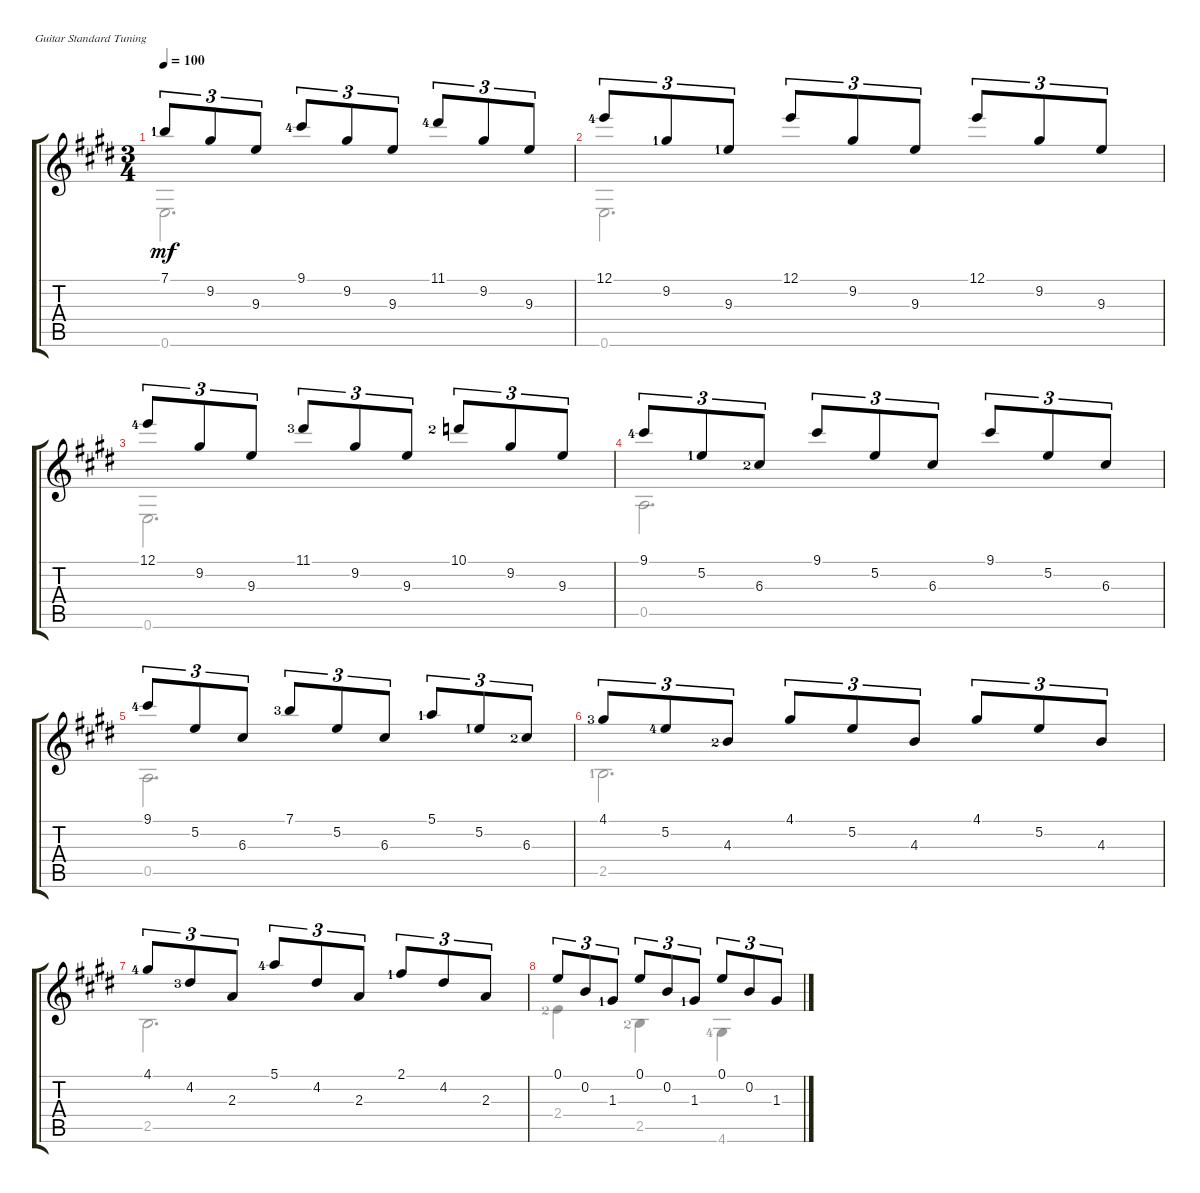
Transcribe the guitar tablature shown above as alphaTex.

\defaultSystemsLayout 4
\bracketExtendMode groupsimilarinstruments
\singleTrackTrackNamePolicy hidden
\multiTrackTrackNamePolicy hidden
\firstSystemTrackNameOrientation horizontal
\otherSystemsTrackNameOrientation horizontal
\chordDiagramsInScore
\track ("Steel Guitar" "S-Gt") {instrument acousticguitarsteel}
\staff {score tabs}
\tuning (E4 B3 G3 D3 A2 E2)
\voice
\ts (3 4)
\tempo 100
\clef g2
\ks e
7.1{lf 2}.8{tu (3 2) dy mf} 9.2.8{tu (3 2)} 9.3.8{tu (3 2)} 9.1{lf 5}.8{tu (3 2)} 9.2.8{tu (3 2)} 9.3.8{tu (3 2)} 11.1{lf 5}.8{tu (3 2)} 9.2.8{tu (3 2)} 9.3.8{tu (3 2)} |
12.1{lf 5}.8{tu (3 2)} 9.2{lf 2}.8{tu (3 2)} 9.3{lf 2}.8{tu (3 2)} 12.1.8{tu (3 2)} 9.2.8{tu (3 2)} 9.3.8{tu (3 2)} 12.1.8{tu (3 2)} 9.2.8{tu (3 2)} 9.3.8{tu (3 2)} |
12.1{lf 5}.8{tu (3 2)} 9.2.8{tu (3 2)} 9.3.8{tu (3 2)} 11.1{lf 4}.8{tu (3 2)} 9.2.8{tu (3 2)} 9.3.8{tu (3 2)} 10.1{lf 3}.8{tu (3 2)} 9.2.8{tu (3 2)} 9.3.8{tu (3 2)} |
9.1{lf 5}.8{tu (3 2)} 5.2{lf 2}.8{tu (3 2)} 6.3{lf 3}.8{tu (3 2)} 9.1.8{tu (3 2)} 5.2.8{tu (3 2)} 6.3.8{tu (3 2)} 9.1.8{tu (3 2)} 5.2.8{tu (3 2)} 6.3.8{tu (3 2)} |
9.1{lf 5}.8{tu (3 2)} 5.2.8{tu (3 2)} 6.3.8{tu (3 2)} 7.1{lf 4}.8{tu (3 2)} 5.2.8{tu (3 2)} 6.3.8{tu (3 2)} 5.1{lf 2}.8{tu (3 2)} 5.2{lf 2}.8{tu (3 2)} 6.3{lf 3}.8{tu (3 2)} |
4.1{lf 4}.8{tu (3 2)} 5.2{lf 5}.8{tu (3 2)} 4.3{lf 3}.8{tu (3 2)} 4.1.8{tu (3 2)} 5.2.8{tu (3 2)} 4.3.8{tu (3 2)} 4.1.8{tu (3 2)} 5.2.8{tu (3 2)} 4.3.8{tu (3 2)} |
4.1{lf 5}.8{tu (3 2)} 4.2{lf 4}.8{tu (3 2)} 2.3.8{tu (3 2)} 5.1{lf 5}.8{tu (3 2)} 4.2.8{tu (3 2)} 2.3.8{tu (3 2)} 2.1{lf 2}.8{tu (3 2)} 4.2.8{tu (3 2)} 2.3.8{tu (3 2)} |
0.1.8{tu (3 2)} 0.2.8{tu (3 2)} 1.3{lf 2}.8{tu (3 2)} 0.1.8{tu (3 2)} 0.2.8{tu (3 2)} 1.3{lf 2}.8{tu (3 2)} 0.1.8{tu (3 2)} 0.2.8{tu (3 2)} 1.3.8{tu (3 2)}
\voice
\clef g2
\ottava regular
\simile none
\ks e
0.6.2{d dy mf} |
0.6.2{d} |
0.6.2{d} |
0.5.2{d} |
0.5.2{d} |
2.5{lf 2}.2{d} |
2.5.2{d} |
2.4{lf 3}.4 2.5{lf 3}.4 4.6{lf 5}.4
